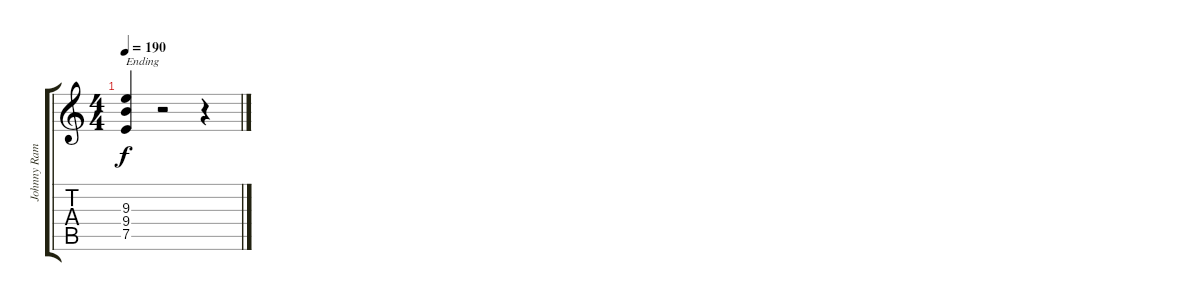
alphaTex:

\track ("Johnny Ramone" "Johnny Ram") {instrument overdrivenguitar}
\staff {score tabs}
\tuning (E4 B3 G3 D3 A2 E2) {hide}
\ts (4 4)
\tempo 190
\clef g2
\ks c
(9.3 9.4 7.5).4{txt "Ending" dy f} r.2 r.4
